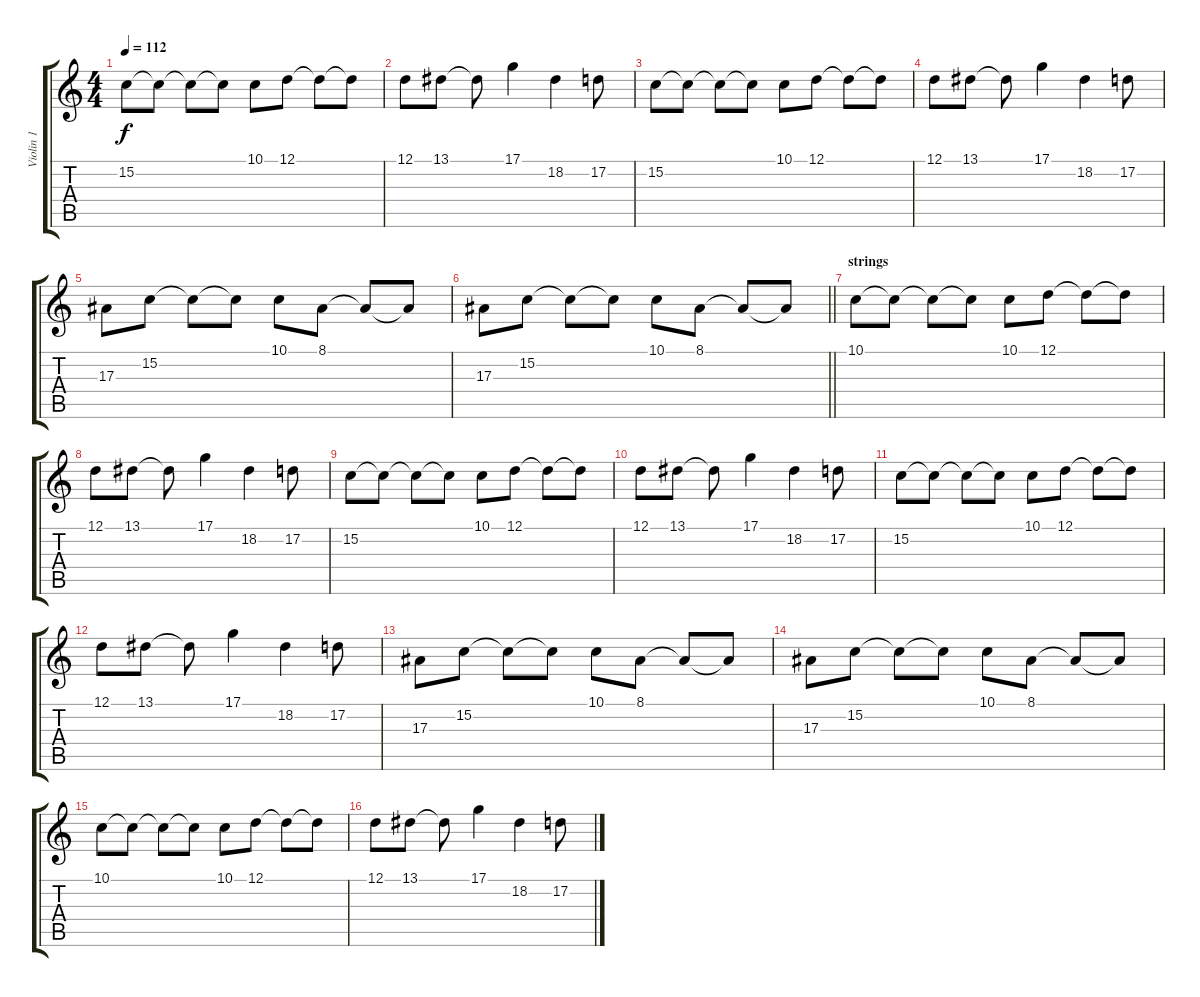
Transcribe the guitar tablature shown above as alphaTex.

\track ("Violin 1" "Violin 1") {instrument violin}
\staff {score tabs}
\tuning (D4 A3 F3 C3 G2 C2) {hide}
\ts (4 4)
\tempo 112
\clef g2
\ks c
15.2.8{dy f} 15.2{t}.8 15.2{t}.8 15.2{t}.8 10.1.8 12.1.8 12.1{t}.8 12.1{t}.8 |
12.1.8 13.1.8 13.1{t}.8 17.1.4 18.2.4 17.2.8 |
15.2.8 15.2{t}.8 15.2{t}.8 15.2{t}.8 10.1.8 12.1.8 12.1{t}.8 12.1{t}.8 |
12.1.8 13.1.8 13.1{t}.8 17.1.4 18.2.4 17.2.8 |
17.3.8 15.2.8 15.2{t}.8 15.2{t}.8 10.1.8 8.1.8 8.1{t}.8 8.1{t}.8 |
\barLineRight lightlight
17.3.8 15.2.8 15.2{t}.8 15.2{t}.8 10.1.8 8.1.8 8.1{t}.8 8.1{t}.8 |
\section ("" "strings")
10.1.8 10.1{t}.8 10.1{t}.8 10.1{t}.8 10.1.8 12.1.8 12.1{t}.8 12.1{t}.8 |
12.1.8 13.1.8 13.1{t}.8 17.1.4 18.2.4 17.2.8 |
15.2.8 15.2{t}.8 15.2{t}.8 15.2{t}.8 10.1.8 12.1.8 12.1{t}.8 12.1{t}.8 |
12.1.8 13.1.8 13.1{t}.8 17.1.4 18.2.4 17.2.8 |
15.2.8 15.2{t}.8 15.2{t}.8 15.2{t}.8 10.1.8 12.1.8 12.1{t}.8 12.1{t}.8 |
12.1.8 13.1.8 13.1{t}.8 17.1.4 18.2.4 17.2.8 |
17.3.8 15.2.8 15.2{t}.8 15.2{t}.8 10.1.8 8.1.8 8.1{t}.8 8.1{t}.8 |
17.3.8 15.2.8 15.2{t}.8 15.2{t}.8 10.1.8 8.1.8 8.1{t}.8 8.1{t}.8 |
10.1.8 10.1{t}.8 10.1{t}.8 10.1{t}.8 10.1.8 12.1.8 12.1{t}.8 12.1{t}.8 |
12.1.8 13.1.8 13.1{t}.8 17.1.4 18.2.4 17.2.8
